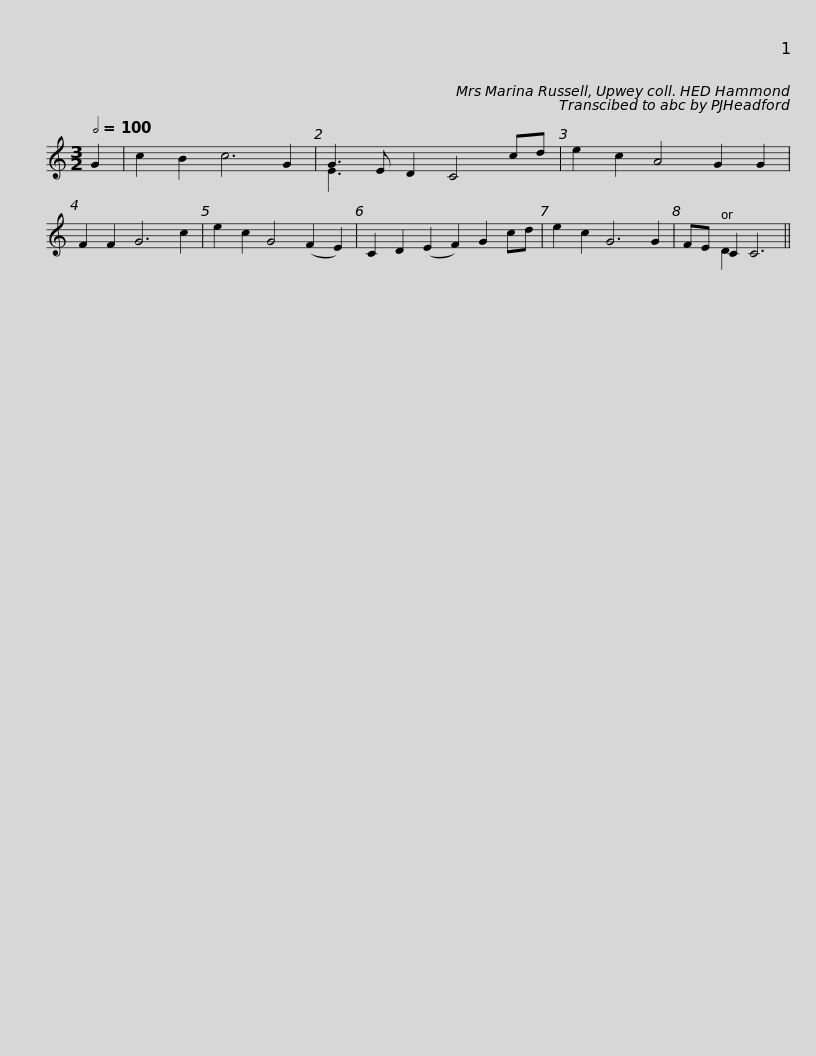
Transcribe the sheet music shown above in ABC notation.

X:1
%%score ( 1 2 )
L:1/8
Q:1/2=100
M:3/2
I:linebreak $
K:C
V:1 treble
V:2 treble
V:1
 G2 | c2 B2 c6 G2 | G3 E D2 C4 cd | e2 c2 A4 G2 G2 | F2 F2 G6 c2 | %5
 e2 c2 G4 (F2 E2) | C2 D2 (E2 F2) G2 cd | e2 c2 G6 G2 |$ FE C2 C6 || %9
V:2
 x2 | x12 | E3 x x8 | x12 | x12 | %5
 x12 | x12 | x12 |$ x2 D2 x6 || %9
